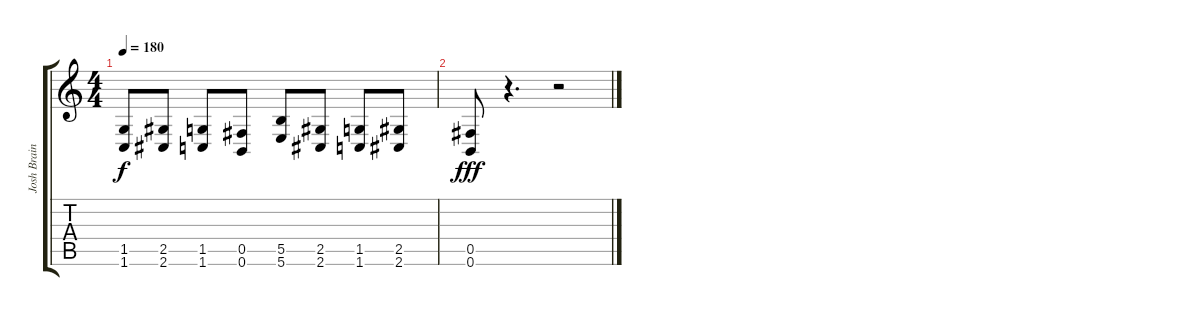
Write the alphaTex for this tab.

\track ("Josh Brainard" "Josh Brain") {instrument distortionguitar}
\staff {score tabs}
\tuning (Db4 Ab3 E3 B2 Gb2 B1) {hide}
\ts (4 4)
\tempo 180
\clef g2
\ks c
(1.5 1.6).8{dy f} (2.5 2.6).8 (1.5 1.6).8 (0.5 0.6).8 (5.5 5.6).8 (2.5 2.6).8 (1.5 1.6).8 (2.5 2.6).8 |
(0.5 0.6).8{dy fff} r.4{d} r.2
